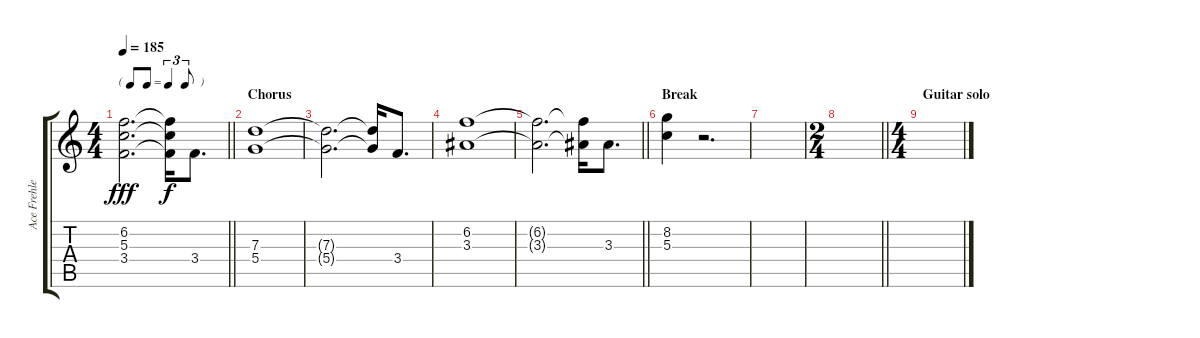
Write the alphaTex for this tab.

\track ("Ace Frehley" "Ace Frehle") {instrument overdrivenguitar}
\staff {score tabs}
\tuning (E4 B3 G3 D3 A2 E2) {hide}
\ts (4 4)
\tf triplet8th
\tempo 185
\clef g2
\barLineRight lightlight
\ks c
(6.2 5.3 3.4).2{d dy fff} (6.2{t} 5.3{t} 3.4{t}).16{dy f} 3.4.8{d} |
\section ("" "Chorus")
(7.3 5.4).1 |
(7.3{t} 5.4{t}).2{d} (7.3{t} 5.4{t}).16 3.4.8{d} |
(6.2 3.3).1 |
\barLineRight lightlight
(6.2{t} 3.3{t}).2{d} (6.2{t} 3.3{t}).16 3.3.8{d} |
\section ("" "Break")
(8.2 5.3).4 r.2{d} |
|
\ts (2 4)
\barLineRight lightlight
|
\ts (4 4)
\section ("" "Guitar solo")
